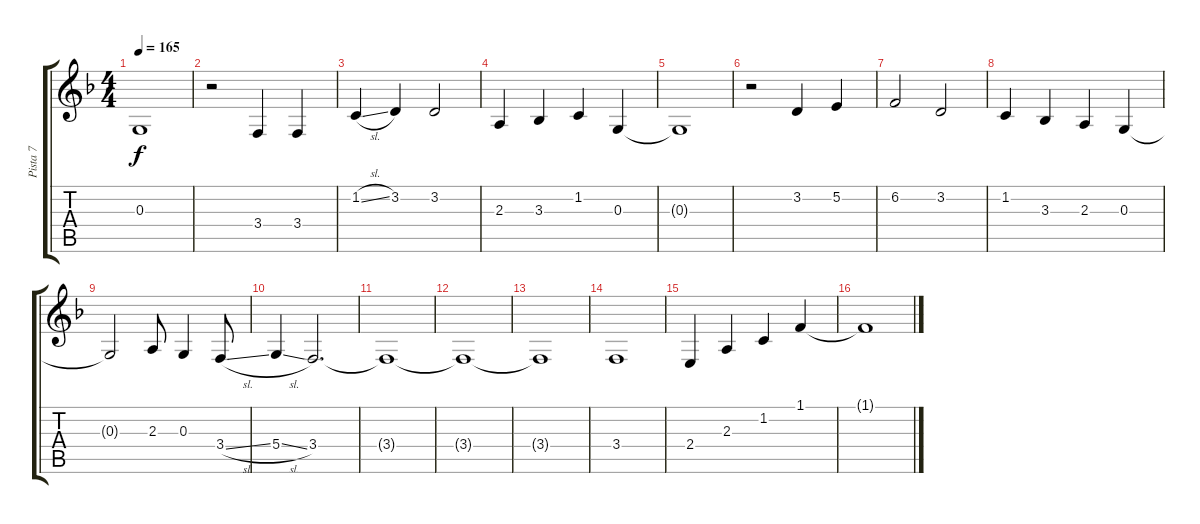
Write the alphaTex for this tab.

\track ("Pista 7" "Pista 7") {instrument electricgrandpiano}
\staff {score tabs}
\tuning (E4 B3 G3 D3 A2 E2) {hide}
\ts (4 4)
\tempo 165
\clef g2
\ks f
0.3{t}.1{dy f} |
r.2 3.4.4 3.4.4 |
1.2{sl}.4 3.2.4 3.2.2 |
2.3.4 3.3.4 1.2.4 0.3.4 |
0.3{t}.1 |
r.2 3.2.4 5.2.4 |
6.2.2 3.2.2 |
1.2.4 3.3.4 2.3.4 0.3.4 |
0.3{t}.2 2.3.8 0.3.4 3.4{sl}.8 |
5.4{sl}.4 3.4.2{d} |
3.4{t}.1 |
3.4{t}.1 |
3.4{t}.1 |
3.4.1 |
2.4.4 2.3.4 1.2.4 1.1.4 |
1.1{t}.1
